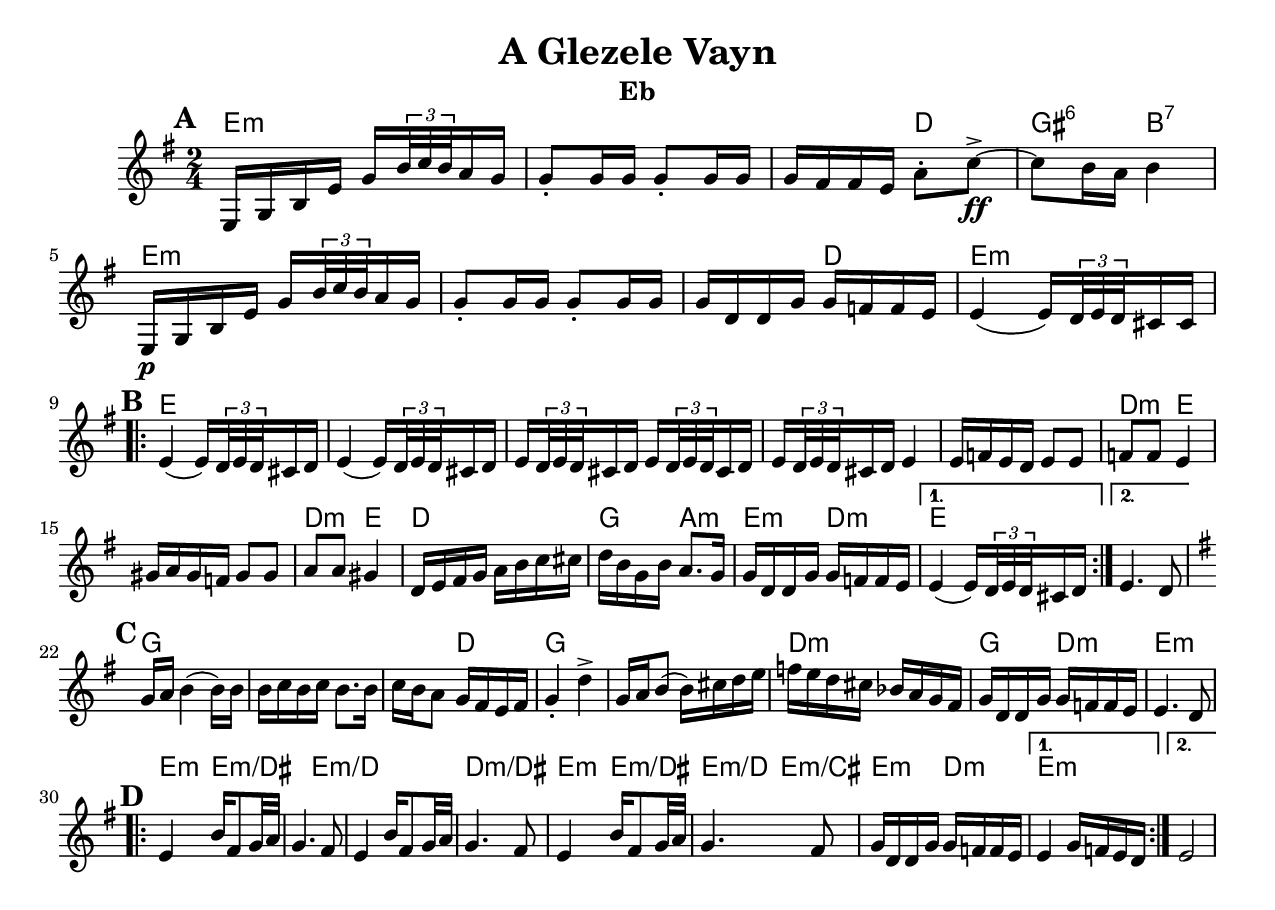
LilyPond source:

\version "2.18.0"
\include "english.ly"
\pointAndClickOff
\paper{
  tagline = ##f
  print-all-headers = ##t
  #(set-paper-size "letter")
}
date = #(strftime "%d-%m-%Y" (localtime (current-time)))

%\markup{ \italic{ " Updated " \date  }  }

%\markup{ Got something to say? }

global = {
  \clef treble
  \key g \minor
  \time 2/4
  \set Score.markFormatter = #format-mark-box-alphabet
}

%#################################### Melody ########################
melody = \relative c {
  \global
  %\partial 16*3 a16 d f   %lead in notes


  \mark \default
  g16 bf d g bf \tuplet 3/2 {d32 ef d}c16 bf|
  bf8-. bf16 bf bf8-. bf16 bf |
  bf16 a a g c8-. ef~->\ff
  ef8 d16 c d4|

  g,,16\p bf d g bf \tuplet 3/2 {d32 ef d}c16 bf|
  bf8-. bf16 bf bf8-. bf16 bf |
  bf16 f f bf bf af af g
  g4(g16) \tuplet 3/2{f32 g f} e16 e|
  \break
  %\alternative { { }{ } }

  \repeat volta 2{
    \mark \default
    %flat a 7th, flat e 3rd, b is natural!
    \relative c {
      \set Staff.keySignature = #`(( 2 . ,FLAT)
                                   (5 . ,FLAT)
                                   )
      g'4(g16) \tuplet 3/2{f32 g f} e16 f|
      g4(g16) \tuplet 3/2{f32 g f} e16 f|
      \repeat unfold 3{
        g16 \tuplet 3/2{f32 g f} e16 f
      } g4|
      g16 af g f g8 g|
      af8 af g4|

      b16 c b af b8 b
      c8 c b4
      f16 g a bf c d ef e|
      f16 d bf d c8. bf16|
      bf16 f f bf bf af af g

    }
  }
  \alternative {
    {g4(g16) \tuplet 3/2{f32 g f} e16 f| }
    {g4. f8 }
  }
  \break


  \key g \minor
  \mark \default
  bf16 c d4(d16) d
  d16 ef d ef d8. d16|
  ef16 d c8 bf16 a g a|
  bf4-. f'4->
  bf,16 c d8(d16)e f g|
  af16 g f e df c bf a|
  bf16 f f bf bf af af g|
  g4. f8|
  \break

  \repeat volta 2{
    \mark \default
    g4 d'16 a8 bf32 c
    bf4. a8
    g4 d'16 a8 bf32 c
    bf4. a8
    g4 d'16 a8 bf32 c
    bf4. a8
    bf16 f f bf bf af af g

  }
  \alternative {
    {g4 bf16 af g f}
    {g2}
  }
} %end music block
%################################# Lyrics #####################
%\addlyrics{  }
%################################# Chords #######################
harmonies = \chordmode {
  g4*5:m
  f4
  b4:6
  d4:7
  g4*5:m
  f4
  g2:m
  %B
  g2*5
  f4:m
  g4*3
  f4:m
  g4
  f2
  bf4
  c4:m
  g4:m
  f4:m
  g2*2
  %C
  bf4*5
  f4
  bf4*4
  f2:m
  bf4
  f4:m
  g2:m
  %d
  g4:m
  g2:m/fs
  g4*3:m/f
  f2:m/fs
  g4:m g4:m/fs
  g4:m/f g4:m/e
  g4:m
  f4:m
  g2*2:m
  %{  old chords
  g2*3:m
  c4:m g4:m
  g2*2:m
  bf4 f4:m
  g2:m %end section
  g2*5
  f4:m g4*3
  c4:m g4
  f2
  bf4
  c4:m
  bf4 f4:m
  g2*2:m %end section
  bf2*2
  c4:m f4
  bf4*7
  f4:m
  g2:m%end section
  %odd chords later
  g2*6:m
  bf4 f4:m
  g1*2:m
  %}
}

\score {\transpose c a
  <<
    \new ChordNames {
      \set chordChanges = ##f
      \harmonies
    }
    \new Staff \melody
  >>
  \header{
    title= "A Glezele Vayn"
    subtitle=""
    composer= ""
    instrument = "Eb"
    arranger= ""
  }
  \layout{indent = 1.0\cm}
  \midi {
    \tempo 4 = 120

    % \midi { }
  }
}
%{
  % more verses:
  \markup{}
  \markup {
  \fill-line {
  \hspace #0.1 % distance from left margin
  \column {
  \line { "1."
  \column {
  ""
  }
  }
  \hspace #0.2 % vertical distance between verses
  \line { "2."
  \column {
  ""
  }
  }
  }
  \hspace #0.1  % horiz. distance between columns
  \column {
  \line { "3."
  \column {
  ""
  }
  }
  \hspace #0.2 % distance between verses
  \line { "4."
  \column {
  ""
  }
  }
  }
  \hspace #0.1 % distance to right margin
  }
  }

%}
